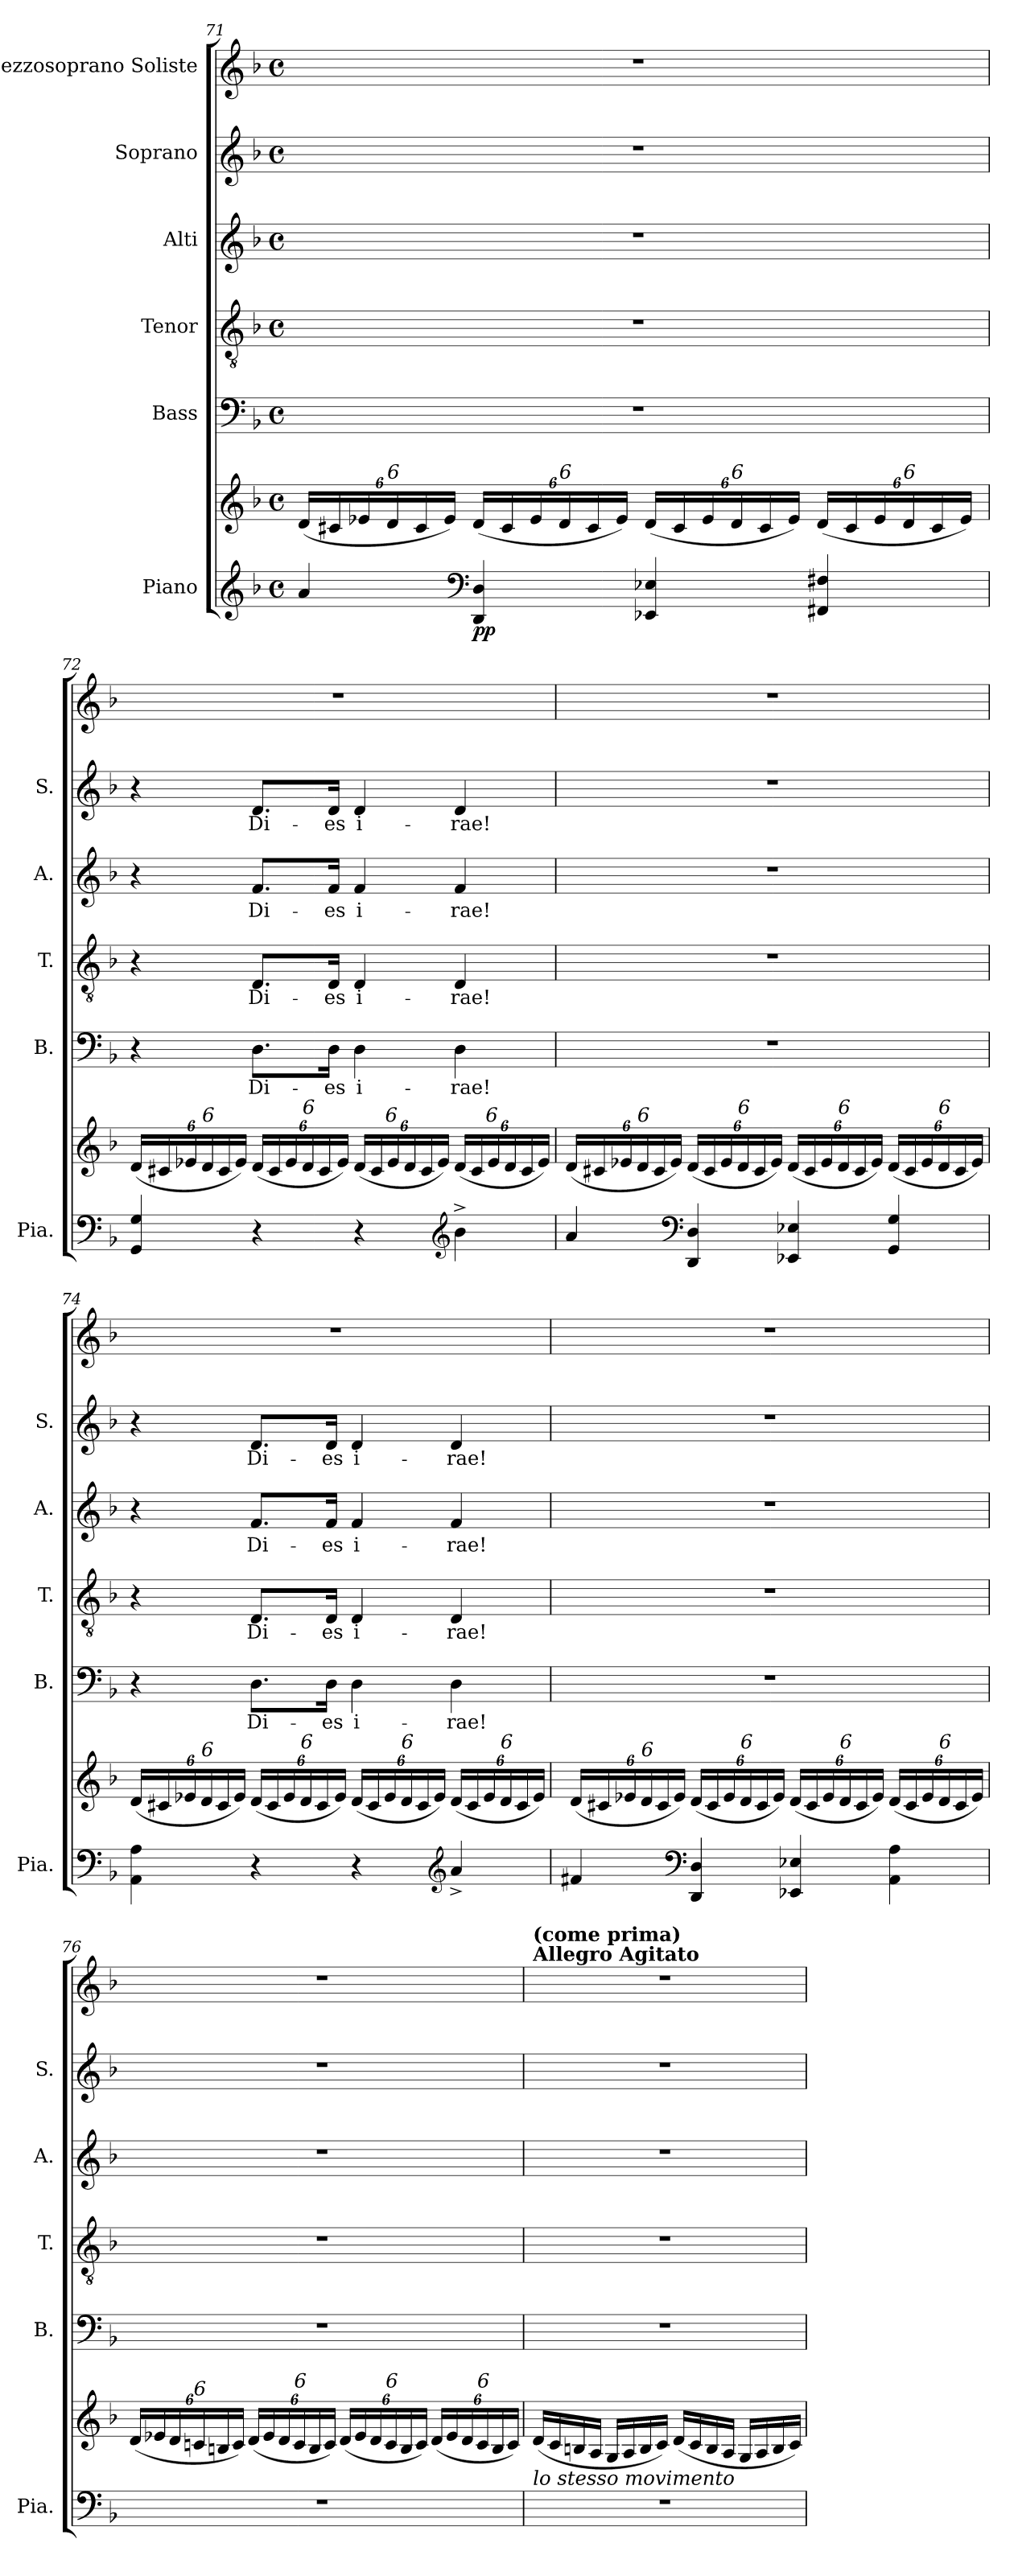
**kern	**kern	**dynam	**kern	**text	**kern	**text	**kern	**text	**kern	**text	**kern
*part6	*part6	*part6	*part5	*part5	*part4	*part4	*part3	*part3	*part2	*part2	*part1
*staff7	*staff6	*staff6/7	*staff5	*staff5	*staff4	*staff4	*staff3	*staff3	*staff2	*staff2	*staff1
*I"Piano	*	*	*I"Bass	*	*I"Tenor	*	*I"Alti	*	*I"Soprano	*	*I"Mezzosoprano Soliste
*I'Pia.	*	*	*I'B.	*	*I'T.	*	*I'A.	*	*I'S.	*	*
*clefG2	*clefG2	*	*clefF4	*	*clefGv2	*	*clefG2	*	*clefG2	*	*clefG2
*	*	*	*	*	*	*	*ITrd2c3	*	*	*	*
*k[b-]	*k[b-]	*	*k[b-]	*	*k[b-]	*	*k[f#c#]	*	*k[b-]	*	*k[b-]
*M4/4	*M4/4	*	*M4/4	*	*M4/4	*	*M4/4	*	*M4/4	*	*M4/4
*met(c)	*met(c)	*	*met(c)	*	*met(c)	*	*met(c)	*	*met(c)	*	*met(c)
*	*Xbrackettup	*	*	*	*	*	*	*	*	*	*
=71	=71	=71	=71	=71	=71	=71	=71	=71	=71	=71	=71
4a/	(24d/LL	.	1r	.	1r	.	1r	.	1r	.	1r
.	24c#X/	.	.	.	.	.	.	.	.	.	.
.	24e-X/	.	.	.	.	.	.	.	.	.	.
!	!LO:TX:a:i:t=6	!	!	!	!	!	!	!	!	!	!
.	24d/	.	.	.	.	.	.	.	.	.	.
.	24c#/	.	.	.	.	.	.	.	.	.	.
.	24e-/JJ)	.	.	.	.	.	.	.	.	.	.
*clefF4	*	*	*	*	*	*	*	*	*	*	*
!	!	!LO:DY:b=2	!	!	!	!	!	!	!	!	!
4DD/ 4D/	(24d/LL	pp	.	.	.	.	.	.	.	.	.
.	24c#/	.	.	.	.	.	.	.	.	.	.
.	24e-/	.	.	.	.	.	.	.	.	.	.
!	!LO:TX:a:i:t=6	!	!	!	!	!	!	!	!	!	!
.	24d/	.	.	.	.	.	.	.	.	.	.
.	24c#/	.	.	.	.	.	.	.	.	.	.
.	24e-/JJ)	.	.	.	.	.	.	.	.	.	.
4EE-X/ 4E-X/	(24d/LL	.	.	.	.	.	.	.	.	.	.
.	24c#/	.	.	.	.	.	.	.	.	.	.
.	24e-/	.	.	.	.	.	.	.	.	.	.
!	!LO:TX:a:i:t=6	!	!	!	!	!	!	!	!	!	!
.	24d/	.	.	.	.	.	.	.	.	.	.
.	24c#/	.	.	.	.	.	.	.	.	.	.
.	24e-/JJ)	.	.	.	.	.	.	.	.	.	.
4FF#X/ 4F#X/	(24d/LL	.	.	.	.	.	.	.	.	.	.
.	24c#/	.	.	.	.	.	.	.	.	.	.
.	24e-/	.	.	.	.	.	.	.	.	.	.
!	!LO:TX:a:i:t=6	!	!	!	!	!	!	!	!	!	!
.	24d/	.	.	.	.	.	.	.	.	.	.
.	24c#/	.	.	.	.	.	.	.	.	.	.
.	24e-/JJ)	.	.	.	.	.	.	.	.	.	.
!!LO:PB:g=z
=72	=72	=72	=72	=72	=72	=72	=72	=72	=72	=72	=72
4GG/ 4G/	(24d/LL	.	4r	.	4r	.	4r	.	4r	.	1r
.	24c#X/	.	.	.	.	.	.	.	.	.	.
.	24e-X/	.	.	.	.	.	.	.	.	.	.
!	!LO:TX:a:i:t=6	!	!	!	!	!	!	!	!	!	!
.	24d/	.	.	.	.	.	.	.	.	.	.
.	24c#/	.	.	.	.	.	.	.	.	.	.
.	24e-/JJ)	.	.	.	.	.	.	.	.	.	.
4r	(24d/LL	.	8.D\L	Di-	8.D/L	Di-	8.di/L	Di-	8.d/L	Di-	.
.	24c#/	.	.	.	.	.	.	.	.	.	.
.	24e-/	.	.	.	.	.	.	.	.	.	.
!	!LO:TX:a:i:t=6	!	!	!	!	!	!	!	!	!	!
.	24d/	.	.	.	.	.	.	.	.	.	.
.	24c#/	.	.	.	.	.	.	.	.	.	.
.	.	.	16D\Jk	-es	16D/Jk	-es	16di/Jk	-es	16d/Jk	-es	.
.	24e-/JJ)	.	.	.	.	.	.	.	.	.	.
4r	(24d/LL	.	4D\	i-	4D/	i-	4di/	i-	4d/	i-	.
.	24c#/	.	.	.	.	.	.	.	.	.	.
!	!LO:TX:a:i:t=6	!	!	!	!	!	!	!	!	!	!
.	24e-/	.	.	.	.	.	.	.	.	.	.
.	24d/	.	.	.	.	.	.	.	.	.	.
.	24c#/	.	.	.	.	.	.	.	.	.	.
.	24e-/JJ)	.	.	.	.	.	.	.	.	.	.
*clefG2	*	*	*	*	*	*	*	*	*	*	*
4b-^\	(24d/LL	.	4D\	-rae!	4D/	-rae!	4di/	-rae!	4d/	-rae!	.
.	24c#/	.	.	.	.	.	.	.	.	.	.
!	!LO:TX:a:i:t=6	!	!	!	!	!	!	!	!	!	!
.	24e-/	.	.	.	.	.	.	.	.	.	.
.	24d/	.	.	.	.	.	.	.	.	.	.
.	24c#/	.	.	.	.	.	.	.	.	.	.
.	24e-/JJ)	.	.	.	.	.	.	.	.	.	.
=73	=73	=73	=73	=73	=73	=73	=73	=73	=73	=73	=73
4a/	(24d/LL	.	1r	.	1r	.	1r	.	1r	.	1r
.	24c#X/	.	.	.	.	.	.	.	.	.	.
.	24e-X/	.	.	.	.	.	.	.	.	.	.
!	!LO:TX:a:i:t=6	!	!	!	!	!	!	!	!	!	!
.	24d/	.	.	.	.	.	.	.	.	.	.
.	24c#/	.	.	.	.	.	.	.	.	.	.
.	24e-/JJ)	.	.	.	.	.	.	.	.	.	.
*clefF4	*	*	*	*	*	*	*	*	*	*	*
4DD/ 4D/	(24d/LL	.	.	.	.	.	.	.	.	.	.
.	24c#/	.	.	.	.	.	.	.	.	.	.
.	24e-/	.	.	.	.	.	.	.	.	.	.
!	!LO:TX:a:i:t=6	!	!	!	!	!	!	!	!	!	!
.	24d/	.	.	.	.	.	.	.	.	.	.
.	24c#/	.	.	.	.	.	.	.	.	.	.
.	24e-/JJ)	.	.	.	.	.	.	.	.	.	.
4EE-X/ 4E-X/	(24d/LL	.	.	.	.	.	.	.	.	.	.
.	24c#/	.	.	.	.	.	.	.	.	.	.
.	24e-/	.	.	.	.	.	.	.	.	.	.
!	!LO:TX:a:i:t=6	!	!	!	!	!	!	!	!	!	!
.	24d/	.	.	.	.	.	.	.	.	.	.
.	24c#/	.	.	.	.	.	.	.	.	.	.
.	24e-/JJ)	.	.	.	.	.	.	.	.	.	.
4GG/ 4G/	(24d/LL	.	.	.	.	.	.	.	.	.	.
.	24c#/	.	.	.	.	.	.	.	.	.	.
.	24e-/	.	.	.	.	.	.	.	.	.	.
!	!LO:TX:a:i:t=6	!	!	!	!	!	!	!	!	!	!
.	24d/	.	.	.	.	.	.	.	.	.	.
.	24c#/	.	.	.	.	.	.	.	.	.	.
.	24e-/JJ)	.	.	.	.	.	.	.	.	.	.
!!LO:LB:g=z
=74	=74	=74	=74	=74	=74	=74	=74	=74	=74	=74	=74
4AA\ 4A\	(24d/LL	.	4r	.	4r	.	4r	.	4r	.	1r
.	24c#X/	.	.	.	.	.	.	.	.	.	.
.	24e-X/	.	.	.	.	.	.	.	.	.	.
!	!LO:TX:a:i:t=6	!	!	!	!	!	!	!	!	!	!
.	24d/	.	.	.	.	.	.	.	.	.	.
.	24c#/	.	.	.	.	.	.	.	.	.	.
.	24e-/JJ)	.	.	.	.	.	.	.	.	.	.
4r	(24d/LL	.	8.D\L	Di-	8.D/L	Di-	8.di/L	Di-	8.d/L	Di-	.
.	24c#/	.	.	.	.	.	.	.	.	.	.
.	24e-/	.	.	.	.	.	.	.	.	.	.
!	!LO:TX:a:i:t=6	!	!	!	!	!	!	!	!	!	!
.	24d/	.	.	.	.	.	.	.	.	.	.
.	24c#/	.	.	.	.	.	.	.	.	.	.
.	.	.	16D\Jk	-es	16D/Jk	-es	16di/Jk	-es	16d/Jk	-es	.
.	24e-/JJ)	.	.	.	.	.	.	.	.	.	.
4r	(24d/LL	.	4D\	i-	4D/	i-	4di/	i-	4d/	i-	.
.	24c#/	.	.	.	.	.	.	.	.	.	.
.	24e-/	.	.	.	.	.	.	.	.	.	.
!	!LO:TX:a:i:t=6	!	!	!	!	!	!	!	!	!	!
.	24d/	.	.	.	.	.	.	.	.	.	.
.	24c#/	.	.	.	.	.	.	.	.	.	.
.	24e-/JJ)	.	.	.	.	.	.	.	.	.	.
*clefG2	*	*	*	*	*	*	*	*	*	*	*
4a^/	(24d/LL	.	4D\	-rae!	4D/	-rae!	4di/	-rae!	4d/	-rae!	.
.	24c#/	.	.	.	.	.	.	.	.	.	.
.	24e-/	.	.	.	.	.	.	.	.	.	.
!	!LO:TX:a:i:t=6	!	!	!	!	!	!	!	!	!	!
.	24d/	.	.	.	.	.	.	.	.	.	.
.	24c#/	.	.	.	.	.	.	.	.	.	.
.	24e-/JJ)	.	.	.	.	.	.	.	.	.	.
=75	=75	=75	=75	=75	=75	=75	=75	=75	=75	=75	=75
4f#X/	(24d/LL	.	1r	.	1r	.	1r	.	1r	.	1r
.	24c#X/	.	.	.	.	.	.	.	.	.	.
.	24e-X/	.	.	.	.	.	.	.	.	.	.
!	!LO:TX:a:i:t=6	!	!	!	!	!	!	!	!	!	!
.	24d/	.	.	.	.	.	.	.	.	.	.
.	24c#/	.	.	.	.	.	.	.	.	.	.
.	24e-/JJ)	.	.	.	.	.	.	.	.	.	.
*clefF4	*	*	*	*	*	*	*	*	*	*	*
4DD/ 4D/	(24d/LL	.	.	.	.	.	.	.	.	.	.
.	24c#/	.	.	.	.	.	.	.	.	.	.
.	24e-/	.	.	.	.	.	.	.	.	.	.
!	!LO:TX:a:i:t=6	!	!	!	!	!	!	!	!	!	!
.	24d/	.	.	.	.	.	.	.	.	.	.
.	24c#/	.	.	.	.	.	.	.	.	.	.
.	24e-/JJ)	.	.	.	.	.	.	.	.	.	.
4EE-X/ 4E-X/	(24d/LL	.	.	.	.	.	.	.	.	.	.
.	24c#/	.	.	.	.	.	.	.	.	.	.
.	24e-/	.	.	.	.	.	.	.	.	.	.
!	!LO:TX:a:i:t=6	!	!	!	!	!	!	!	!	!	!
.	24d/	.	.	.	.	.	.	.	.	.	.
.	24c#/	.	.	.	.	.	.	.	.	.	.
.	24e-/JJ)	.	.	.	.	.	.	.	.	.	.
4AA\ 4A\	(24d/LL	.	.	.	.	.	.	.	.	.	.
.	24c#/	.	.	.	.	.	.	.	.	.	.
.	24e-/	.	.	.	.	.	.	.	.	.	.
!	!LO:TX:a:i:t=6	!	!	!	!	!	!	!	!	!	!
.	24d/	.	.	.	.	.	.	.	.	.	.
.	24c#/	.	.	.	.	.	.	.	.	.	.
.	24e-/JJ)	.	.	.	.	.	.	.	.	.	.
!!LO:LB:g=z
=76	=76	=76	=76	=76	=76	=76	=76	=76	=76	=76	=76
1r	(24d/LL	.	1r	.	1r	.	1r	.	1r	.	1r
.	24e-X/	.	.	.	.	.	.	.	.	.	.
.	24d/	.	.	.	.	.	.	.	.	.	.
!	!LO:TX:a:i:t=6	!	!	!	!	!	!	!	!	!	!
.	24cn/	.	.	.	.	.	.	.	.	.	.
.	24Bn/	.	.	.	.	.	.	.	.	.	.
.	24c/JJ)	.	.	.	.	.	.	.	.	.	.
.	(24d/LL	.	.	.	.	.	.	.	.	.	.
.	24e-/	.	.	.	.	.	.	.	.	.	.
.	24d/	.	.	.	.	.	.	.	.	.	.
!	!LO:TX:a:i:t=6	!	!	!	!	!	!	!	!	!	!
.	24c/	.	.	.	.	.	.	.	.	.	.
.	24B/	.	.	.	.	.	.	.	.	.	.
.	24c/JJ)	.	.	.	.	.	.	.	.	.	.
.	(24d/LL	.	.	.	.	.	.	.	.	.	.
.	24e-/	.	.	.	.	.	.	.	.	.	.
.	24d/	.	.	.	.	.	.	.	.	.	.
!	!LO:TX:a:i:t=6	!	!	!	!	!	!	!	!	!	!
.	24c/	.	.	.	.	.	.	.	.	.	.
.	24B/	.	.	.	.	.	.	.	.	.	.
.	24c/JJ)	.	.	.	.	.	.	.	.	.	.
.	(24d/LL	.	.	.	.	.	.	.	.	.	.
.	24e-/	.	.	.	.	.	.	.	.	.	.
.	24d/	.	.	.	.	.	.	.	.	.	.
!	!LO:TX:a:i:t=6	!	!	!	!	!	!	!	!	!	!
.	24c/	.	.	.	.	.	.	.	.	.	.
.	24B/	.	.	.	.	.	.	.	.	.	.
.	24c/JJ)	.	.	.	.	.	.	.	.	.	.
=77	=77	=77	=77	=77	=77	=77	=77	=77	=77	=77	=77
*	*	*	*	*	*	*	*	*	*	*	*MM88
!	!	!	!	!	!	!	!	!	!	!	!LO:TX:a:B:t=Allegro Agitato
!	!	!	!	!	!	!	!	!	!	!	!LO:TX:a:B:t=(come prima)
!LO:TX:a:i:t=lo stesso movimento	!	!	!	!	!	!	!	!	!	!	!
1r	(16d/LL	.	1r	.	1r	.	1r	.	1r	.	1r
.	16c/	.	.	.	.	.	.	.	.	.	.
.	16Bn/	.	.	.	.	.	.	.	.	.	.
.	16A/JJ	.	.	.	.	.	.	.	.	.	.
.	16G/LL	.	.	.	.	.	.	.	.	.	.
.	16A/	.	.	.	.	.	.	.	.	.	.
.	16B/	.	.	.	.	.	.	.	.	.	.
.	16c/JJ)	.	.	.	.	.	.	.	.	.	.
.	(16d/LL	.	.	.	.	.	.	.	.	.	.
.	16c/	.	.	.	.	.	.	.	.	.	.
.	16B/	.	.	.	.	.	.	.	.	.	.
.	16A/JJ	.	.	.	.	.	.	.	.	.	.
.	16G/LL	.	.	.	.	.	.	.	.	.	.
.	16A/	.	.	.	.	.	.	.	.	.	.
.	16B/	.	.	.	.	.	.	.	.	.	.
.	16c/JJ)	.	.	.	.	.	.	.	.	.	.
=	=	=	=	=	=	=	=	=	=	=	=
*-	*-	*-	*-	*-	*-	*-	*-	*-	*-	*-	*-
